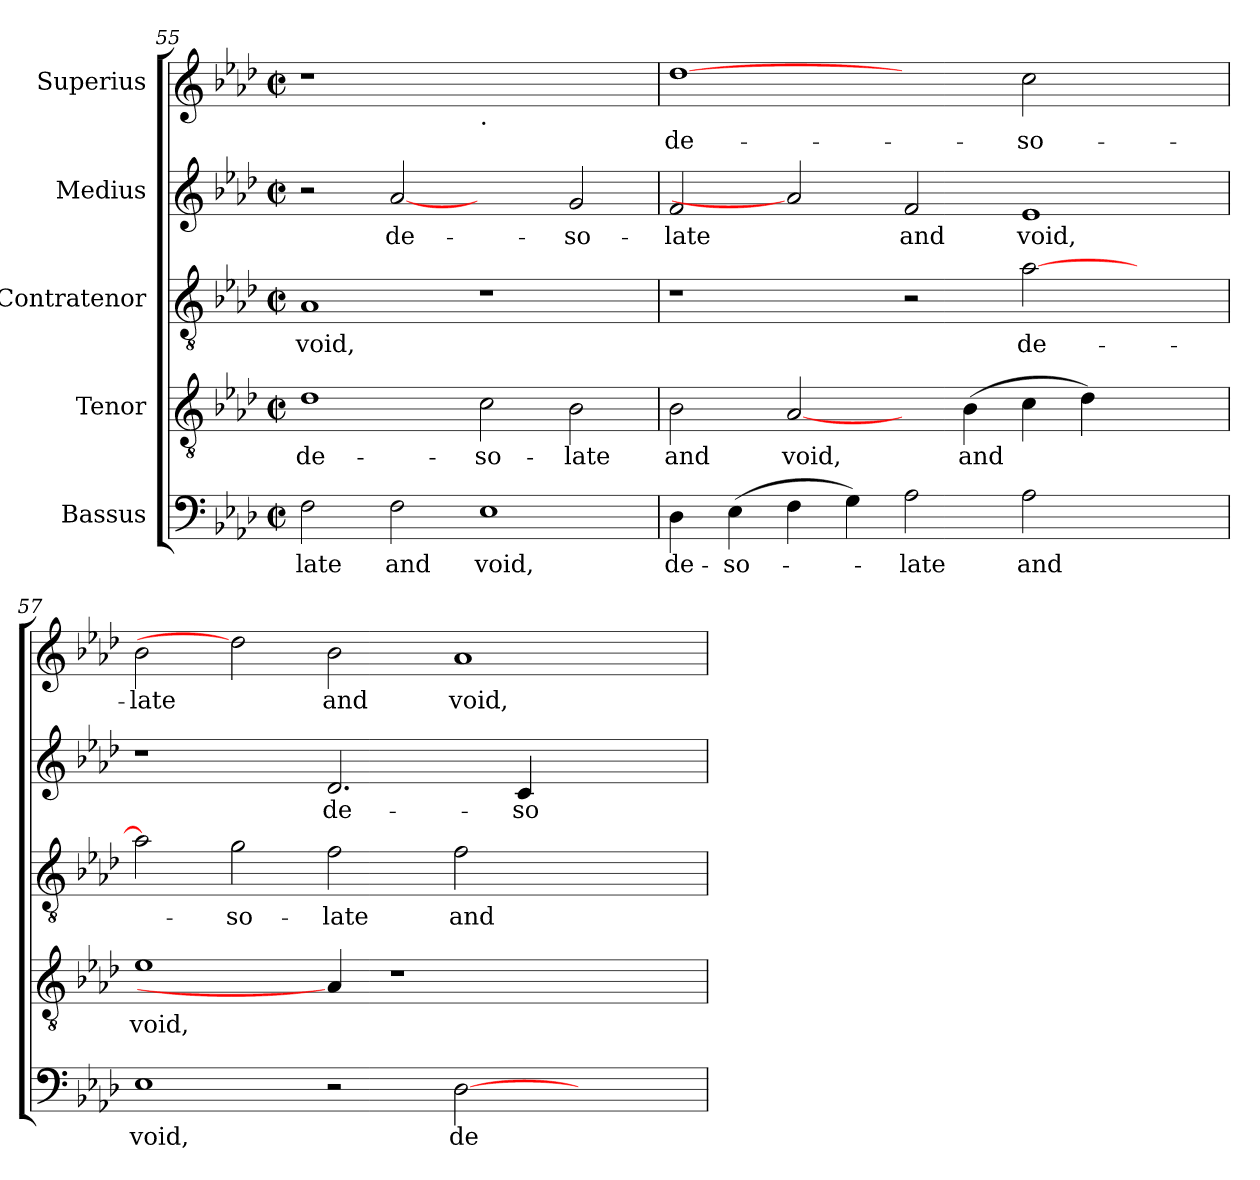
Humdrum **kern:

**kern	**text	**kern	**text	**kern	**text	**kern	**text	**kern	**text
*part5	*part5	*part4	*part4	*part3	*part3	*part2	*part2	*part1	*part1
*staff5	*staff5	*staff4	*staff4	*staff3	*staff3	*staff2	*staff2	*staff1	*staff1
*I"Bassus	*	*I"Tenor	*	*I"Contratenor	*	*I"Medius	*	*I"Superius	*
!!LO:LB:g=z
*clefF4	*	*clefGv2	*	*clefGv2	*	*clefG2	*	*clefG2	*
*k[b-e-a-d-]	*	*k[b-e-a-d-]	*	*k[b-e-a-d-]	*	*k[b-e-a-d-]	*	*k[b-e-a-d-]	*
*A-:	*	*A-:	*	*A-:	*	*A-:	*	*A-:	*
*M2/2	*	*M2/2	*	*M2/2	*	*M2/2	*	*M2/2	*
*met(c|)	*	*met(c|)	*	*met(c|)	*	*met(c|)	*	*met(c|)	*
=55	=55	=55	=55	=55	=55	=55	=55	=55	=55
!	!LO:LY:b	!	!LO:LY:b	!	!LO:LY:b	!	!	!	!
2F\	-late	1d-	de-	1A-	void,	2r	.	1r	.
!	!LO:LY:b	!	!	!	!	!	!LO:LY:b	!	!
2F\	and	.	.	.	.	[2a-	de-	.	.
!	!	!	!	!	!	!	!	!LO:TX:b:t=.	!
!	!LO:LY:b	!	!LO:LY:b	!	!	!	!	!	!
1E-	void,	2c\	-so-	1r	.	2ryy	.	1ryy	.
!	!	!	!LO:LY:b	!	!	!	!LO:LY:b	!	!
.	.	2B-\	-late	.	.	2g/	-so-	.	.
=56	=56	=56	=56	=56	=56	=56	=56	=56	=56
!	!LO:LY:b	!	!LO:LY:b	!	!	!	!LO:LY:b	!	!LO:LY:b
4D-\	de-	2B-\	and	1r	.	2f/	-late	[1dd-	de-
!	!LO:LY:b	!	!	!	!	!	!	!	!
(>4E-\	-so-	.	.	.	.	.	.	.	.
!	!	!	!LO:LY:b	!	!	!	!	!	!
4F\	.	[2A-/	void,	.	.	2a-]	.	.	.
4G\)	.	.	.	.	.	.	.	.	.
!	!LO:LY:b	!	!	!	!	!	!LO:LY:b	!	!
2A-\	-late	4ryy	.	2r	.	2f/	and	2ryy	.
!	!	!	!LO:LY:b	!	!	!	!	!	!
.	.	(>4B-\	and	.	.	.	.	.	.
!	!LO:LY:b	!	!	!	!LO:LY:b	!	!LO:LY:b	!	!LO:LY:b
2A-\	and	4c\	.	[>2a-\	de-	1e-	void,	2cc\	-so-
.	.	4d-\)	.	.	.	.	.	.	.
2ryy	.	2ryy	.	2ryy	.	.	.	2ryy	.
=57	=57	=57	=57	=57	=57	=57	=57	=57	=57
!	!LO:LY:b	!	!LO:LY:b	!	!	!	!	!	!LO:LY:b
1E-	void,	1e-	void,	2a-\]	.	1r	.	2b-\	-late
!	!	!	!	!	!LO:LY:b	!	!	!	!
.	.	.	.	2g\	-so-	.	.	2dd-]	.
!	!	!	!	!	!LO:LY:b	!	!LO:LY:b	!	!LO:LY:b
2r	.	4A-/]	.	2f\	-late	2.d-/	de-	2b-\	and
.	.	1r	.	.	.	.	.	.	.
!	!LO:LY:b	!	!	!	!LO:LY:b	!	!	!	!LO:LY:b
[>2D-\	de-	.	.	2f\	and	.	.	1a-	void,
!	!	!	!	!	!	!	!LO:LY:b	!	!
.	.	.	.	.	.	4c/	-so-	.	.
2ryy	.	.	.	2ryy	.	2ryy	.	.	.
.	.	4ryy	.	.	.	.	.	.	.
=	=	=	=	=	=	=	=	=	=
*-	*-	*-	*-	*-	*-	*-	*-	*-	*-
